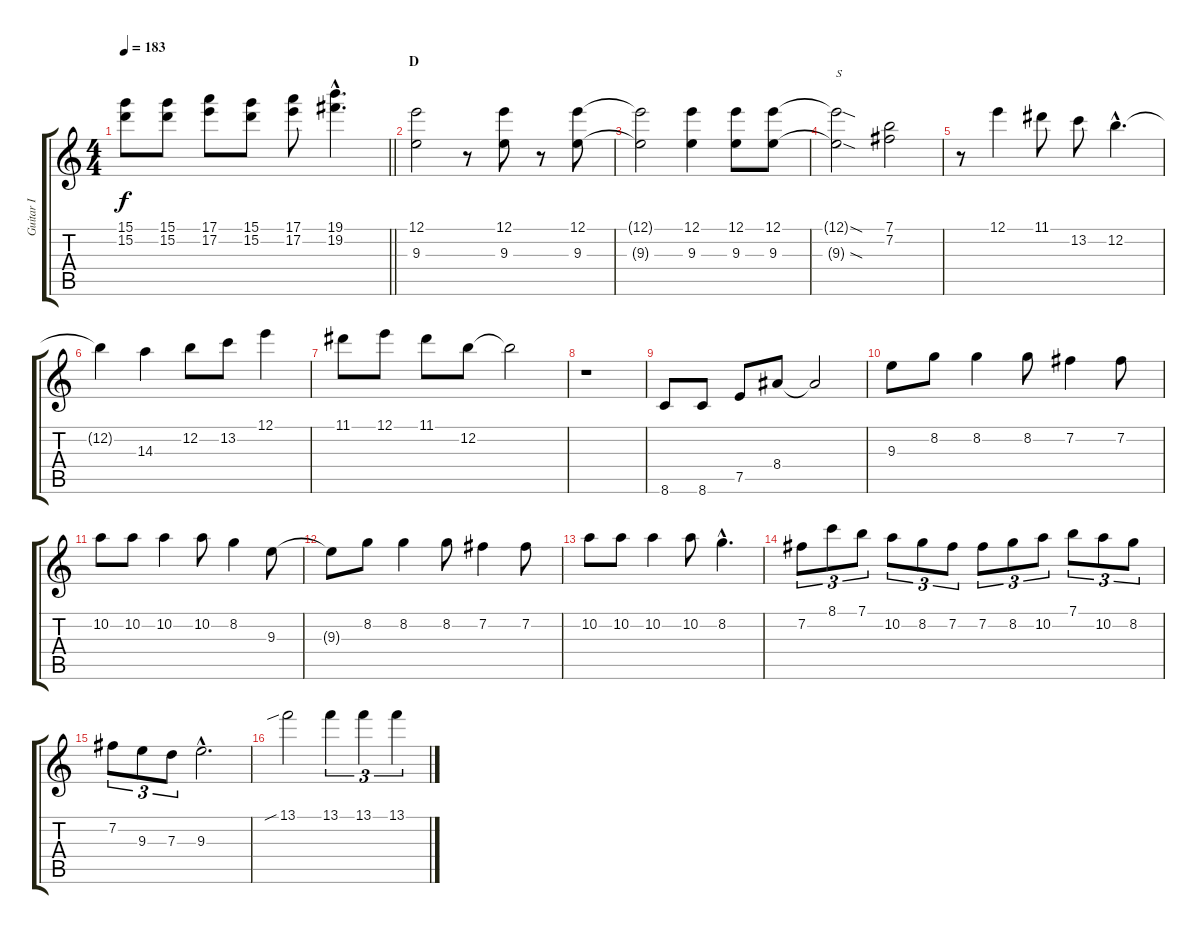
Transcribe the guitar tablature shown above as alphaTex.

\track ("Guitar I" "Guitar I") {instrument distortionguitar}
\staff {score tabs}
\tuning (E4 B3 G3 D3 A2 E2) {hide}
\ts (4 4)
\tempo 183
\clef g2
\barLineRight lightlight
\ks c
(15.1{t} 15.2{t}).8{dy f} (15.1 15.2).8 (17.1 17.2).8 (15.1 15.2).8 (17.1 17.2).8 (19.1{hac} 19.2{hac}).4{d} |
\section ("" "D")
(12.1 9.3).2 r.8 (12.1 9.3).8 r.8 (12.1 9.3).8 |
(12.1{t} 9.3{t}).2 (12.1 9.3).4 (12.1 9.3).8 (12.1 9.3).8 |
(12.1{sod t} 9.3{sod t}).2{txt "S"} (7.1 7.2).2 |
r.8 12.1.4 11.1.8 13.2.8 12.2{hac}.4{d} |
12.2{t}.4 14.3.4 12.2.8 13.2.8 12.1.4 |
11.1.8 12.1.8 11.1.8 12.2.8 12.2{t}.2 |
r.1 |
8.6.8 8.6.8 7.5.8 8.4.8 8.4{t}.2 |
9.3.8 8.2.8 8.2.4 8.2.8 7.2.4 7.2.8 |
10.2.8 10.2.8 10.2.4 10.2.8 8.2.4 9.3.8 |
9.3{t}.8 8.2.8 8.2.4 8.2.8 7.2.4 7.2.8 |
10.2.8 10.2.8 10.2.4 10.2.8 8.2{hac}.4{d} |
7.2.8{tu (3 2)} 8.1.8{tu (3 2)} 7.1.8{tu (3 2)} 10.2.8{tu (3 2)} 8.2.8{tu (3 2)} 7.2.8{tu (3 2)} 7.2.8{tu (3 2)} 8.2.8{tu (3 2)} 10.2.8{tu (3 2)} 7.1.8{tu (3 2)} 10.2.8{tu (3 2)} 8.2.8{tu (3 2)} |
7.2.8{tu (3 2)} 9.3.8{tu (3 2)} 7.3.8{tu (3 2)} 9.3{hac}.2{d} |
13.1{sib}.2 13.1.4{tu (3 2)} 13.1.4{tu (3 2)} 13.1.4{tu (3 2)}
